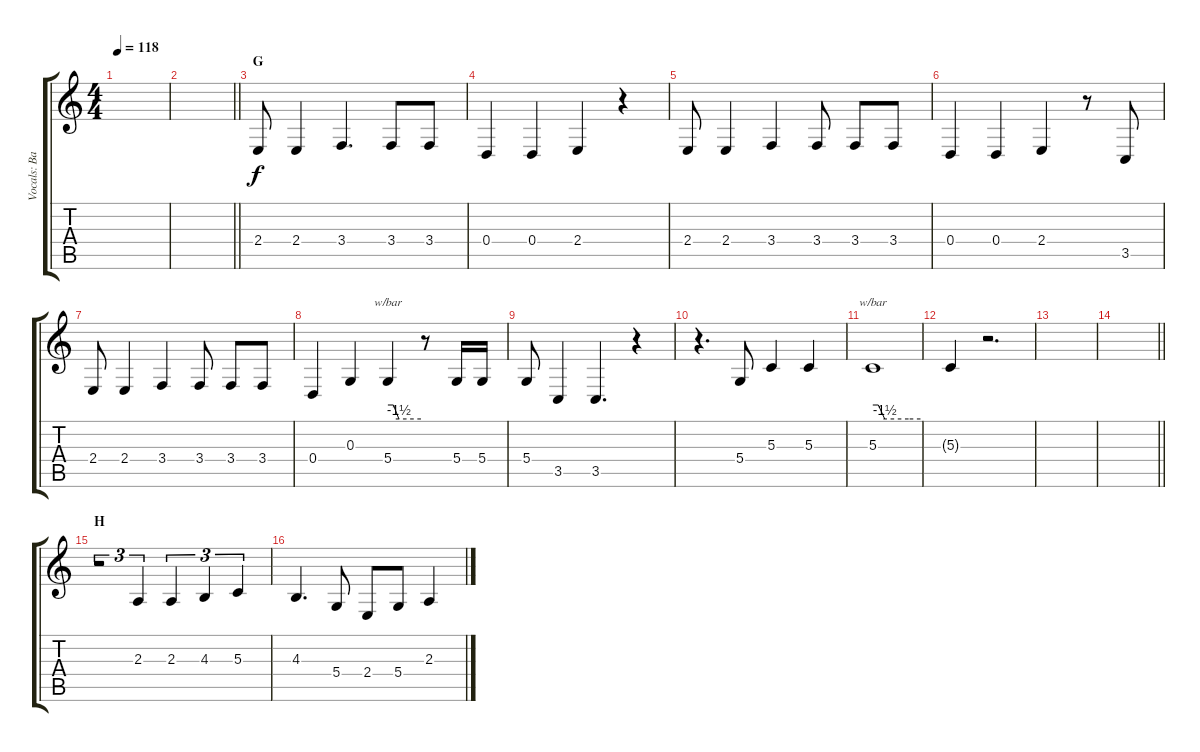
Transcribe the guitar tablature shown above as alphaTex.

\track ("Vocals: Band" "Vocals: Ba") {instrument choiraahs}
\staff {score tabs}
\tuning (E4 B3 G3 D3 A2 E2) {hide}
\ts (4 4)
\tempo 118
\clef g2
\ks c
|
\barLineRight lightlight
|
\section ("" "G")
2.4.8 2.4.4 3.4.4{d} 3.4.8 3.4.8 |
0.4.4 0.4.4 2.4.4 r.4 |
2.4.8 2.4.4 3.4.4 3.4.8 3.4.8 3.4.8 |
0.4.4 0.4.4 2.4.4 r.8 3.5.8 |
2.4.8 2.4.4 3.4.4 3.4.8 3.4.8 3.4.8 |
0.4.4 0.3.4 5.4.4{tbe (custom default 0 0 10 0 20 -6 60 -6)} r.8 5.4.16 5.4.16 |
5.4.8 3.5.4 3.5.4{d} r.4 |
r.4{d} 5.4.8 5.3.4 5.3.4 |
5.3.1{tbe (custom default 0 0 7 0 15 -6 45 -6 60 -6)} |
5.3{t}.4 r.2{d} |
|
\barLineRight lightlight
|
\section ("" "H")
r.2{tu (3 2)} 2.3.4{tu (3 2)} 2.3.4{tu (3 2)} 4.3.4{tu (3 2)} 5.3.4{tu (3 2)} |
4.3.4{d} 5.4.8 2.4.8 5.4.8 2.3.4
